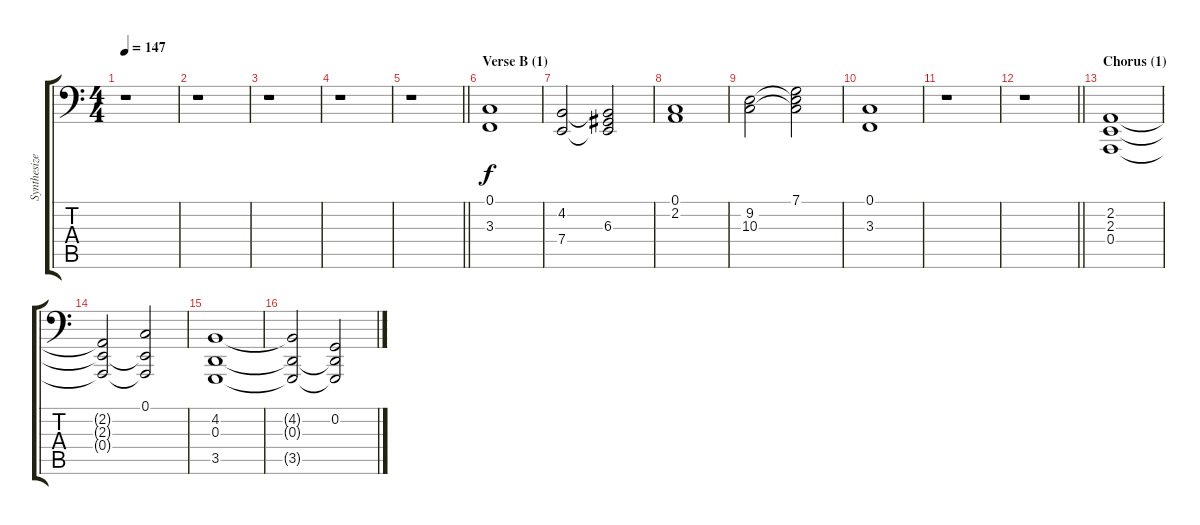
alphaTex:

\track ("Synthesizer I" "Synthesize") {instrument pad3polysynth}
\staff {score tabs}
\tuning (C3 G2 D2 A1 E1 B0) {hide}
\ts (4 4)
\tempo 147
\clef f4
\ks aminor
r.1{dy f} |
r.1 |
r.1 |
r.1 |
\barLineRight lightlight
r.1 |
\section ("" "Verse B (1)")
(0.1 3.3).1 |
(4.2 7.4).2 (4.2{t} 6.3 7.4{t}).2 |
(0.1 2.2).1 |
(9.2 10.3).2 (7.1 9.2{t} 10.3{t}).2 |
(0.1 3.3).1 |
r.1 |
\barLineRight lightlight
r.1 |
\section ("" "Chorus (1)")
(2.2 2.3 0.4).1 |
(2.2{t} 2.3{t} 0.4{t}).2 (0.1 2.3{t} 0.4{t}).2 |
(4.2 0.3 3.5).1 |
(4.2{t} 0.3{t} 3.5{t}).2 (0.2 0.3{t} 3.5{t}).2
